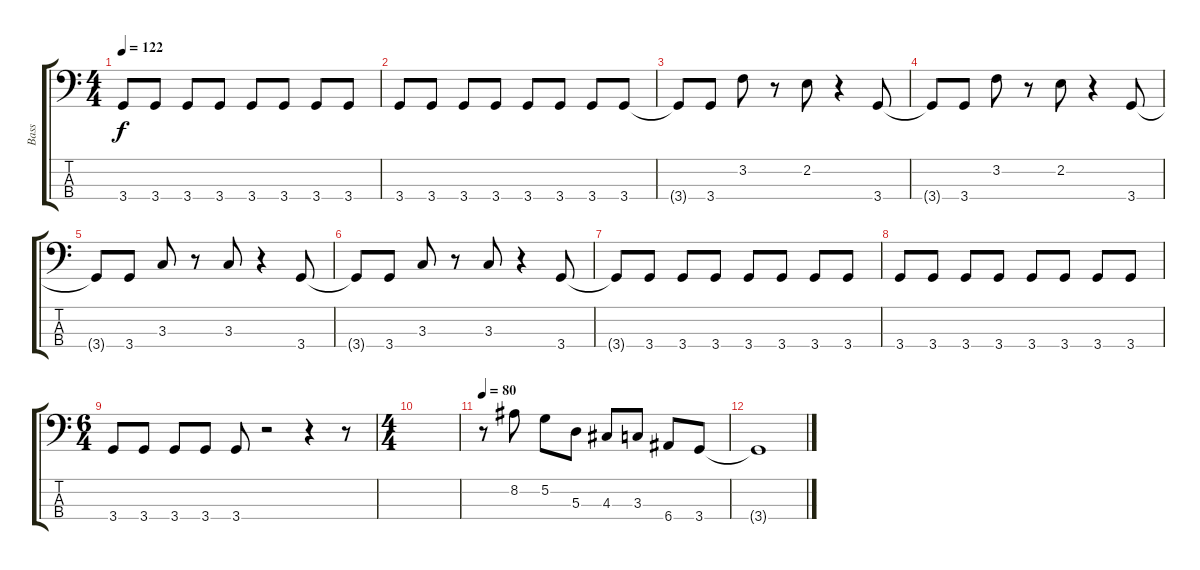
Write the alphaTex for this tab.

\track ("Bass" "Bass") {instrument electricbasspick}
\staff {score tabs}
\tuning (G2 D2 A1 E1) {hide}
\ts (4 4)
\tempo 122
\clef f4
\ks c
3.4{t}.8{dy f} 3.4.8 3.4.8 3.4.8 3.4.8 3.4.8 3.4.8 3.4.8 |
3.4.8 3.4.8 3.4.8 3.4.8 3.4.8 3.4.8 3.4.8 3.4.8 |
3.4{t}.8 3.4.8 3.2.8 r.8 2.2.8 r.4 3.4.8 |
3.4{t}.8 3.4.8 3.2.8 r.8 2.2.8 r.4 3.4.8 |
3.4{t}.8 3.4.8 3.3.8 r.8 3.3.8 r.4 3.4.8 |
3.4{t}.8 3.4.8 3.3.8 r.8 3.3.8 r.4 3.4.8 |
3.4{t}.8 3.4.8 3.4.8 3.4.8 3.4.8 3.4.8 3.4.8 3.4.8 |
3.4.8 3.4.8 3.4.8 3.4.8 3.4.8 3.4.8 3.4.8 3.4.8 |
\ts (6 4)
3.4.8 3.4.8 3.4.8 3.4.8 3.4.8 r.2 r.4 r.8 |
\ts (4 4)
|
\tempo 80
r.8 8.2.8 5.2.8 5.3.8 4.3.8 3.3.8 6.4.8 3.4.8 |
3.4{t}.1
